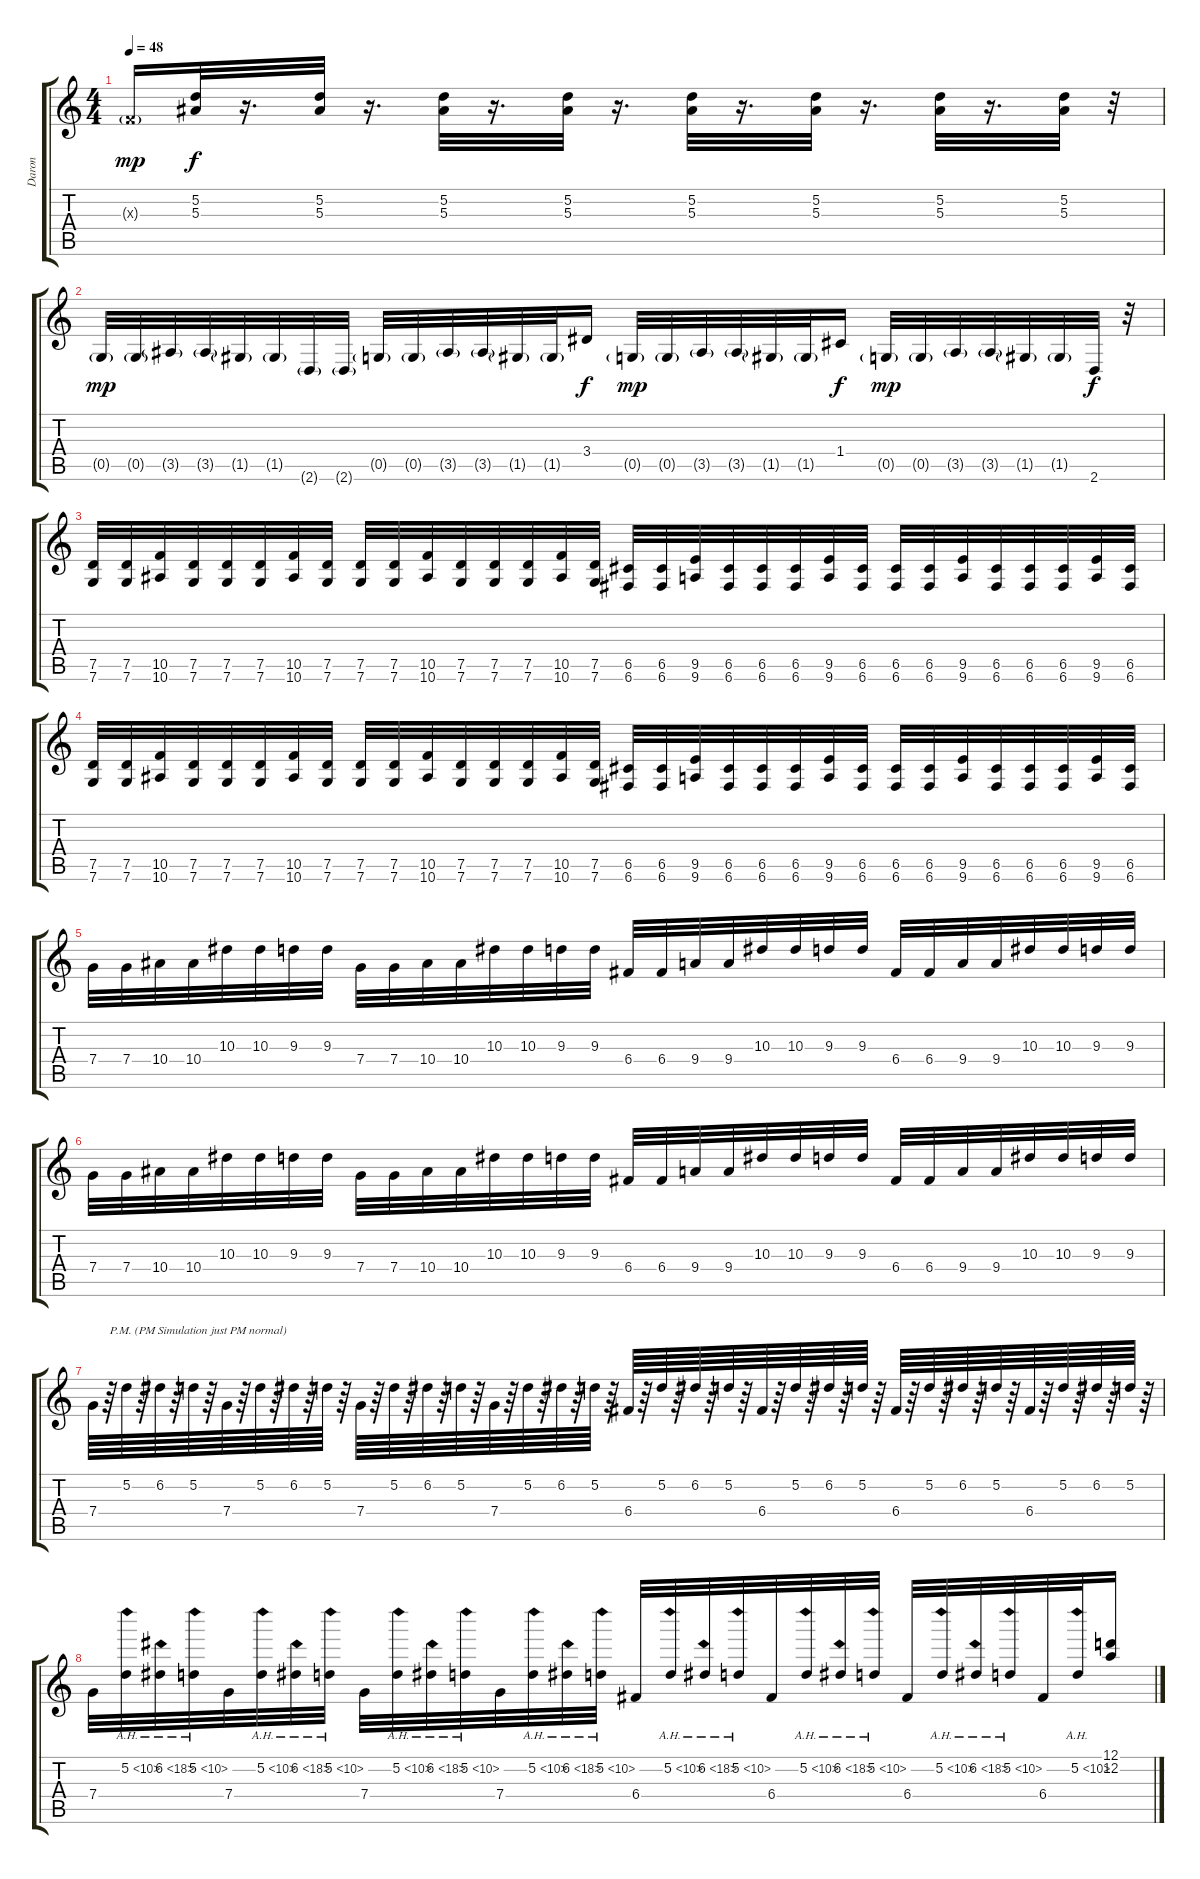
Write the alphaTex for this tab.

\track ("Daron" "Daron") {instrument overdrivenguitar}
\staff {score tabs}
\tuning (D4 A3 F3 C3 G2 C2) {hide}
\ts (4 4)
\tempo 48
\clef g2
\ks c
0.3{g x}.16{dy mp volume 0} (5.2 5.3).32{dy f volume 11 balance 8 instrument distortionguitar} r.16{d} (5.2 5.3).32 r.16{d} (5.2 5.3).32 r.16{d} (5.2 5.3).32 r.16{d} (5.2 5.3).32 r.16{d} (5.2 5.3).32 r.16{d} (5.2 5.3).32 r.16{d} (5.2 5.3).32 r.32 |
0.5{g}.32{dy mp volume 13 balance 14 instrument distortionguitar} 0.5{g}.32 3.5{g}.32 3.5{g}.32 1.5{g}.32 1.5{g}.32 2.6{g}.32 2.6{g}.32 0.5{g}.32 0.5{g}.32 3.5{g}.32 3.5{g}.32 1.5{g}.32 1.5{g}.32 3.4.16{dy f} 0.5{g}.32{dy mp} 0.5{g}.32 3.5{g}.32 3.5{g}.32 1.5{g}.32 1.5{g}.32 1.4.16{dy f} 0.5{g}.32{dy mp} 0.5{g}.32 3.5{g}.32 3.5{g}.32 1.5{g}.32 1.5{g}.32 2.6.32{dy f} r.32 |
(7.5 7.6).32{balance 8 instrument overdrivenguitar} (7.5 7.6).32 (10.5 10.6).32 (7.5 7.6).32 (7.5 7.6).32 (7.5 7.6).32 (10.5 10.6).32 (7.5 7.6).32 (7.5 7.6).32 (7.5 7.6).32 (10.5 10.6).32 (7.5 7.6).32 (7.5 7.6).32 (7.5 7.6).32 (10.5 10.6).32 (7.5 7.6).32 (6.5 6.6).32 (6.5 6.6).32 (9.5 9.6).32 (6.5 6.6).32 (6.5 6.6).32 (6.5 6.6).32 (9.5 9.6).32 (6.5 6.6).32 (6.5 6.6).32 (6.5 6.6).32 (9.5 9.6).32 (6.5 6.6).32 (6.5 6.6).32 (6.5 6.6).32 (9.5 9.6).32 (6.5 6.6).32 |
(7.5 7.6).32 (7.5 7.6).32 (10.5 10.6).32 (7.5 7.6).32 (7.5 7.6).32 (7.5 7.6).32 (10.5 10.6).32 (7.5 7.6).32 (7.5 7.6).32 (7.5 7.6).32 (10.5 10.6).32 (7.5 7.6).32 (7.5 7.6).32 (7.5 7.6).32 (10.5 10.6).32 (7.5 7.6).32 (6.5 6.6).32 (6.5 6.6).32 (9.5 9.6).32 (6.5 6.6).32 (6.5 6.6).32 (6.5 6.6).32 (9.5 9.6).32 (6.5 6.6).32 (6.5 6.6).32 (6.5 6.6).32 (9.5 9.6).32 (6.5 6.6).32 (6.5 6.6).32 (6.5 6.6).32 (9.5 9.6).32 (6.5 6.6).32 |
7.4.32{balance 8} 7.4.32 10.4.32 10.4.32 10.3.32 10.3.32 9.3.32 9.3.32 7.4.32 7.4.32 10.4.32 10.4.32 10.3.32 10.3.32 9.3.32 9.3.32 6.4.32 6.4.32 9.4.32 9.4.32 10.3.32 10.3.32 9.3.32 9.3.32 6.4.32 6.4.32 9.4.32 9.4.32 10.3.32 10.3.32 9.3.32 9.3.32 |
7.4.32 7.4.32 10.4.32 10.4.32 10.3.32 10.3.32 9.3.32 9.3.32 7.4.32 7.4.32 10.4.32 10.4.32 10.3.32 10.3.32 9.3.32 9.3.32 6.4.32 6.4.32 9.4.32 9.4.32 10.3.32 10.3.32 9.3.32 9.3.32 6.4.32 6.4.32 9.4.32 9.4.32 10.3.32 10.3.32 9.3.32 9.3.32 |
7.4.64 r.64{txt "P.M. (PM Simulation just PM normal)"} 5.2.64 r.64 6.2.64 r.64 5.2.64 r.64 7.4.64 r.64 5.2.64 r.64 6.2.64 r.64 5.2.64 r.64 7.4.64 r.64 5.2.64 r.64 6.2.64 r.64 5.2.64 r.64 7.4.64 r.64 5.2.64 r.64 6.2.64 r.64 5.2.64 r.64 6.4.64 r.64 5.2.64 r.64 6.2.64 r.64 5.2.64 r.64 6.4.64 r.64 5.2.64 r.64 6.2.64 r.64 5.2.64 r.64 6.4.64 r.64 5.2.64 r.64 6.2.64 r.64 5.2.64 r.64 6.4.64 r.64 5.2.64 r.64 6.2.64 r.64 5.2.64 r.64 |
7.4.32 5.2{ah 5}.32 6.2{ah 12}.32 5.2{ah 5}.32 7.4.32 5.2{ah 5}.32 6.2{ah 12}.32 5.2{ah 5}.32 7.4.32 5.2{ah 5}.32 6.2{ah 12}.32 5.2{ah 5}.32 7.4.32 5.2{ah 5}.32 6.2{ah 12}.32 5.2{ah 5}.32 6.4.32 5.2{ah 5}.32 6.2{ah 12}.32 5.2{ah 5}.32 6.4.32 5.2{ah 5}.32 6.2{ah 12}.32 5.2{ah 5}.32 6.4.32 5.2{ah 5}.32 6.2{ah 12}.32 5.2{ah 5}.32 6.4.32 5.2{ah 5}.32 (12.1{ss} 12.2{ss}).16{instrument distortionguitar}
